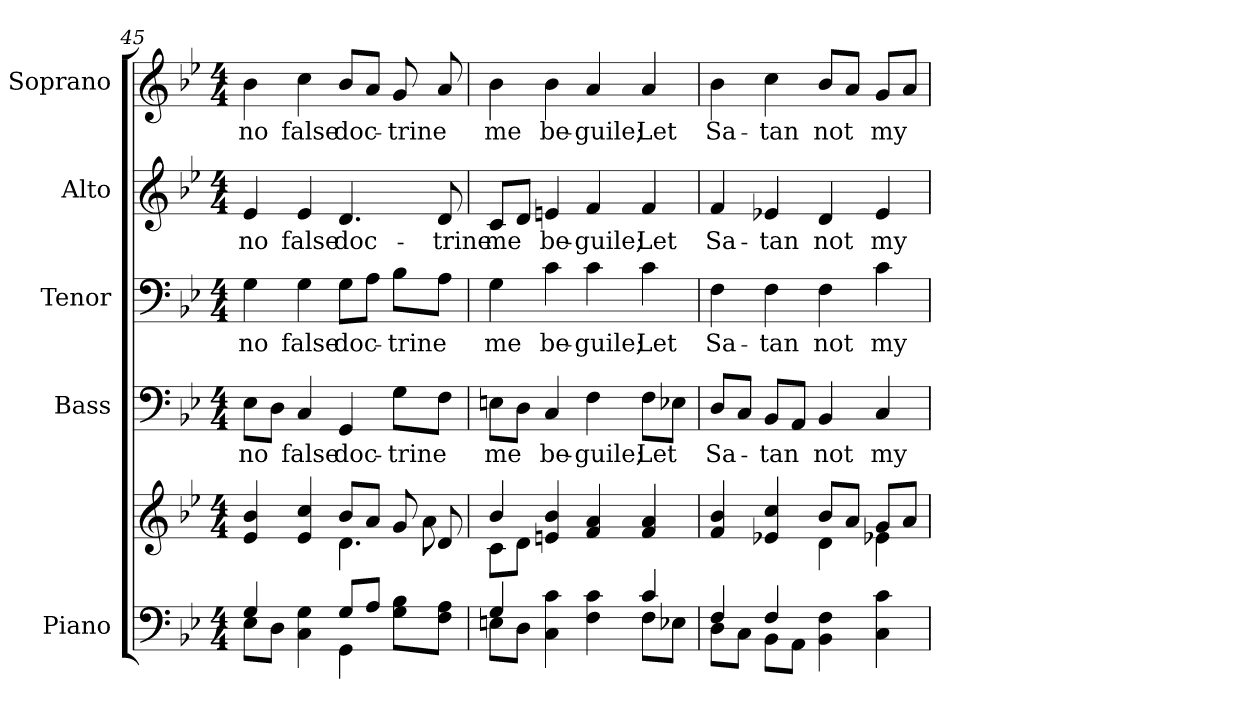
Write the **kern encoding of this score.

**kern	**kern	**kern	**text	**kern	**text	**kern	**text	**kern	**text
*part5	*part5	*part4	*part4	*part3	*part3	*part2	*part2	*part1	*part1
*staff6	*staff5	*staff4	*staff4	*staff3	*staff3	*staff2	*staff2	*staff1	*staff1
*I"Piano	*	*I"Bass	*	*I"Tenor	*	*I"Alto	*	*I"Soprano	*
*I'Pno.	*	*I'B.	*	*I'T.	*	*I'A.	*	*I'S.	*
!!LO:PB:g=z
*clefF4	*clefG2	*clefF4	*	*clefF4	*	*clefG2	*	*clefG2	*
*k[b-e-]	*k[b-e-]	*k[b-e-]	*	*k[b-e-]	*	*k[b-e-]	*	*k[b-e-]	*
*B-:	*B-:	*B-:	*	*B-:	*	*B-:	*	*B-:	*
*M4/4	*M4/4	*M4/4	*	*M4/4	*	*M4/4	*	*M4/4	*
=45	=45	=45	=45	=45	=45	=45	=45	=45	=45
*^	*^	*	*	*	*	*	*	*	*
!	!	!	!	!	!LO:LY:b:color=#000000	!	!	!	!	!	!
!	!	!	!	!	!	!	!LO:LY:b:color=#000000	!	!	!	!
!	!	!	!	!	!	!	!	!	!LO:LY:b:color=#000000	!	!
!	!	!	!	!	!	!	!	!	!	!	!LO:LY:b:color=#000000
4Gi/	8E-i\L	4e-i/ 4b-i	2ryy	8E-i\L	no	4Gi\	no	4e-i/	no	4b-i\	no
.	8Di\J	.	.	8Di\J	.	.	.	.	.	.	.
!	!	!	!	!	!LO:LY:b:color=#000000	!	!	!	!	!	!
!	!	!	!	!	!	!	!LO:LY:b:color=#000000	!	!	!	!
!	!	!	!	!	!	!	!	!	!LO:LY:b:color=#000000	!	!
!	!	!	!	!	!	!	!	!	!	!	!LO:LY:b:color=#000000
4Ci\ 4Gi	4ryy	4e-i/ 4cci	.	4Ci/	false	4Gi\	false	4e-i/	false	4cci\	false
!	!	!	!	!	!LO:LY:b:color=#000000	!	!	!	!	!	!
!	!	!	!	!	!	!	!LO:LY:b:color=#000000	!	!	!	!
!	!	!	!	!	!	!	!	!	!LO:LY:b:color=#000000	!	!
!	!	!	!	!	!	!	!	!	!	!	!LO:LY:b:color=#000000
8Gi/L	4GGi\	8b-i/L	4.di\	4GGi/	doc-	8Gi\L	doc-	4.di/	doc-	8b-i/L	doc-
8Ai/J	.	8ai/J	.	.	.	8Ai\J	.	.	.	8ai/J	.
!	!	!	!	!	!LO:LY:b:color=#000000	!	!	!	!	!	!
!	!	!	!	!	!	!	!LO:LY:b:color=#000000	!	!	!	!
!	!	!	!	!	!	!	!	!	!	!	!LO:LY:b:color=#000000
8Gi\ 8B-iL	4ryy	8gi/	.	8Gi\L	-trine	8B-i\L	-trine	.	.	8gi/	-trine
!	!	!	!	!	!	!	!	!	!LO:LY:b:color=#000000	!	!
8Fi\ 8AiJ	.	8di/	8ai\	8Fi\J	.	8Ai\J	.	8di/	-trine	8ai/	.
=46	=46	=46	=46	=46	=46	=46	=46	=46	=46	=46	=46
!	!	!	!	!	!LO:LY:b:color=#000000	!	!	!	!	!	!
!	!	!	!	!	!	!	!LO:LY:b:color=#000000	!	!	!	!
!	!	!	!	!	!	!	!	!	!LO:LY:b:color=#000000	!	!
!	!	!	!	!	!	!	!	!	!	!	!LO:LY:b:color=#000000
4Gi/	8Eni\L	4b-i/	8ci\L	8Eni\L	me	4Gi\	me	8ci/L	me	4b-i\	me
.	8Di\J	.	8di\J	8Di\J	.	.	.	8di/J	.	.	.
!	!	!	!	!	!LO:LY:b:color=#000000	!	!	!	!	!	!
!	!	!	!	!	!	!	!LO:LY:b:color=#000000	!	!	!	!
!	!	!	!	!	!	!	!	!	!LO:LY:b:color=#000000	!	!
!	!	!	!	!	!	!	!	!	!	!	!LO:LY:b:color=#000000
4Ci\ 4ci	4ryy	4eni/ 4b-i	4ryy	4Ci/	be-	4ci\	be-	4eni/	be-	4b-i\	be-
!	!	!	!	!	!LO:LY:b:color=#000000	!	!	!	!	!	!
!	!	!	!	!	!	!	!LO:LY:b:color=#000000	!	!	!	!
!	!	!	!	!	!	!	!	!	!LO:LY:b:color=#000000	!	!
!	!	!	!	!	!	!	!	!	!	!	!LO:LY:b:color=#000000
4Fi\ 4ci	4ryy	4fi/ 4ai	2ryy	4Fi\	-guile;	4ci\	-guile;	4fi/	-guile;	4ai/	-guile;
!	!	!	!	!	!LO:LY:b:color=#000000	!	!	!	!	!	!
!	!	!	!	!	!	!	!LO:LY:b:color=#000000	!	!	!	!
!	!	!	!	!	!	!	!	!	!LO:LY:b:color=#000000	!	!
!	!	!	!	!	!	!	!	!	!	!	!LO:LY:b:color=#000000
4ci/	8Fi\L	4fi/ 4ai	.	8Fi\L	Let	4ci\	Let	4fi/	Let	4ai/	Let
.	8E-Xi\J	.	.	8E-Xi\J	.	.	.	.	.	.	.
!!LO:PB:g=z
=47	=47	=47	=47	=47	=47	=47	=47	=47	=47	=47	=47
!	!	!	!	!	!LO:LY:b:color=#000000	!	!	!	!	!	!
!	!	!	!	!	!	!	!LO:LY:b:color=#000000	!	!	!	!
!	!	!	!	!	!	!	!	!	!LO:LY:b:color=#000000	!	!
!	!	!	!	!	!	!	!	!	!	!	!LO:LY:b:color=#000000
4Fi/	8Di\L	4fi/ 4b-i	2ryy	8Di/L	Sa-	4Fi\	Sa-	4fi/	Sa-	4b-i\	Sa-
.	8Ci\J	.	.	8Ci/J	.	.	.	.	.	.	.
!	!	!	!	!	!LO:LY:b:color=#000000	!	!	!	!	!	!
!	!	!	!	!	!	!	!LO:LY:b:color=#000000	!	!	!	!
!	!	!	!	!	!	!	!	!	!LO:LY:b:color=#000000	!	!
!	!	!	!	!	!	!	!	!	!	!	!LO:LY:b:color=#000000
4Fi/	8BB-i\L	4e-Xi/ 4cci	.	8BB-i/L	-tan	4Fi\	-tan	4e-Xi/	-tan	4cci\	-tan
.	8AAi\J	.	.	8AAi/J	.	.	.	.	.	.	.
!	!	!	!	!	!LO:LY:b:color=#000000	!	!	!	!	!	!
!	!	!	!	!	!	!	!LO:LY:b:color=#000000	!	!	!	!
!	!	!	!	!	!	!	!	!	!LO:LY:b:color=#000000	!	!
!	!	!	!	!	!	!	!	!	!	!	!LO:LY:b:color=#000000
4BB-i\ 4Fi	2ryy	8b-i/L	4di\	4BB-i/	not	4Fi\	not	4di/	not	8b-i/L	not
.	.	8ai/J	.	.	.	.	.	.	.	8ai/J	.
!	!	!	!	!	!LO:LY:b:color=#000000	!	!	!	!	!	!
!	!	!	!	!	!	!	!LO:LY:b:color=#000000	!	!	!	!
!	!	!	!	!	!	!	!	!	!LO:LY:b:color=#000000	!	!
!	!	!	!	!	!	!	!	!	!	!	!LO:LY:b:color=#000000
4Ci\ 4ci	.	8gi/L	4e-Xi\	4Ci/	my	4ci\	my	4e-i/	my	8gi/L	my
.	.	8ai/J	.	.	.	.	.	.	.	8ai/J	.
*v	*v	*	*	*	*	*	*	*	*	*	*
*	*v	*v	*	*	*	*	*	*	*	*
=	=	=	=	=	=	=	=	=	=
*-	*-	*-	*-	*-	*-	*-	*-	*-	*-
